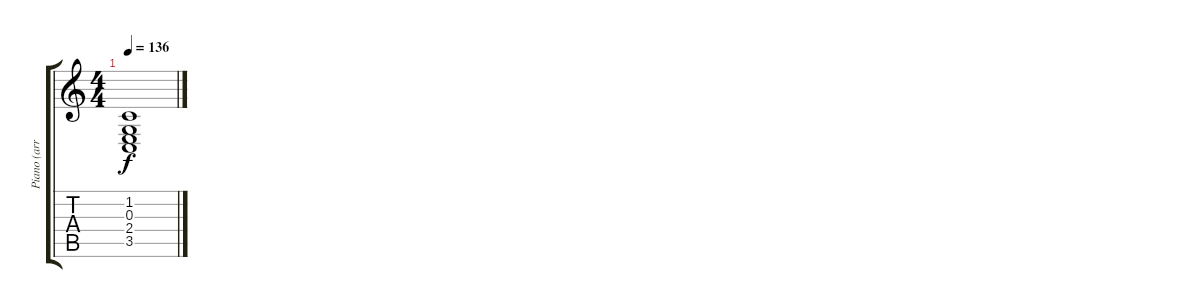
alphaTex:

\track ("Piano (arrangé pour guitarre)" "Piano (arr") {instrument acousticgrandpiano}
\staff {score tabs}
\tuning (E4 B3 G3 D3 A2 E2) {hide}
\ts (4 4)
\tempo 136
\clef g2
\ks c
(1.2{t} 0.3{t} 2.4{t} 3.5{t}).1{dy f}
